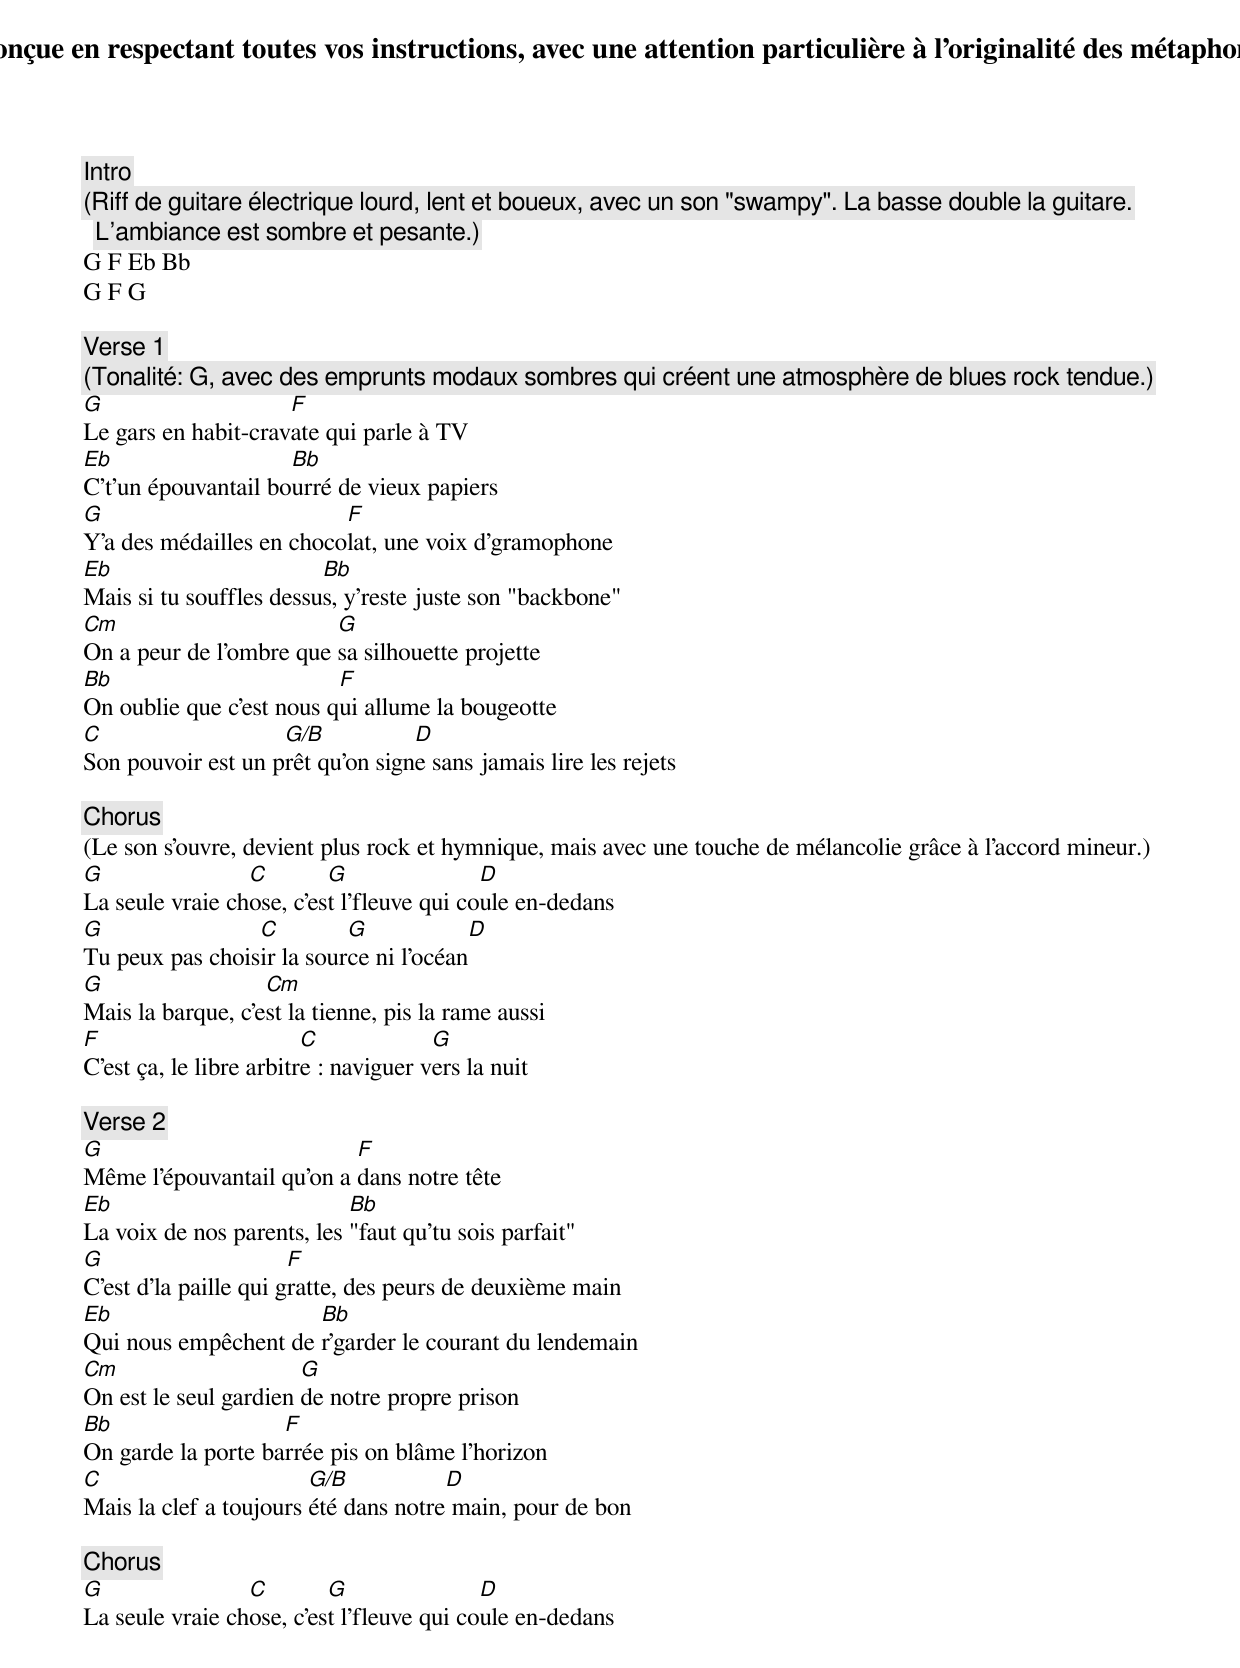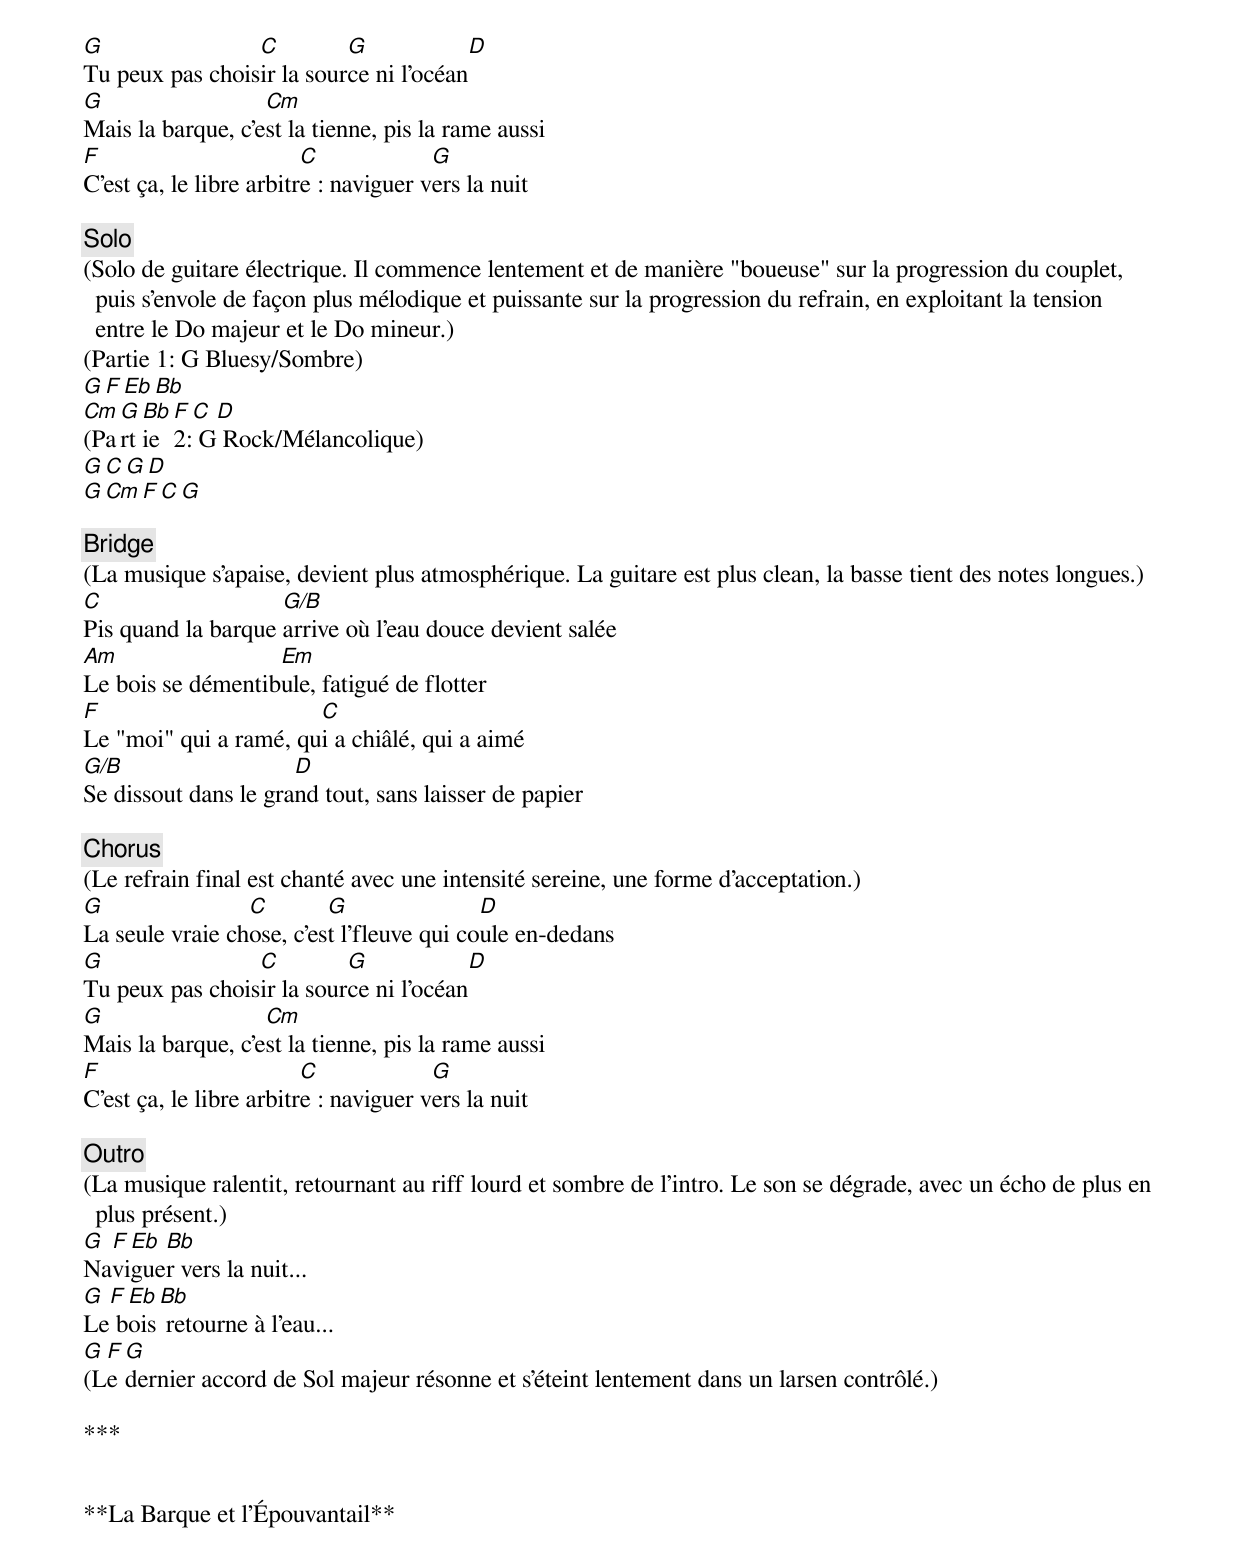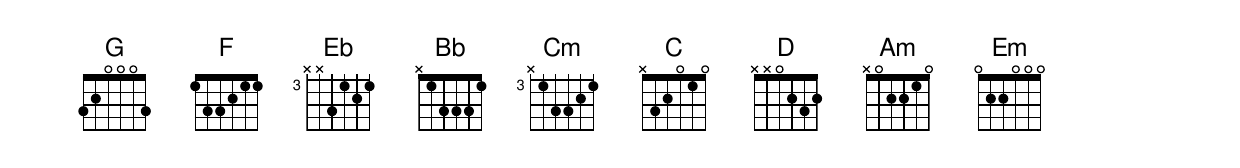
Absolument. Voici une nouvelle chanson conçue en respectant toutes vos instructions, avec une attention particulière à l'originalité des métaphores par rapport aux chansons précédentes.

[Intro]
(Riff de guitare électrique lourd, lent et boueux, avec un son "swampy". La basse double la guitare. L'ambiance est sombre et pesante.)
G F Eb Bb
G F G

[Verse 1]
(Tonalité: G, avec des emprunts modaux sombres qui créent une atmosphère de blues rock tendue.)
G                    F
Le gars en habit-cravate qui parle à TV
Eb                   Bb
C't'un épouvantail bourré de vieux papiers
G                         F
Y'a des médailles en chocolat, une voix d'gramophone
Eb                       Bb
Mais si tu souffles dessus, y'reste juste son "backbone"
Cm                       G
On a peur de l'ombre que sa silhouette projette
Bb                        F
On oublie que c'est nous qui allume la bougeotte
C                   G/B           D
Son pouvoir est un prêt qu'on signe sans jamais lire les rejets

[Chorus]
(Le son s'ouvre, devient plus rock et hymnique, mais avec une touche de mélancolie grâce à l'accord mineur.)
G                C        G                D
La seule vraie chose, c'est l'fleuve qui coule en-dedans
G                C         G              D
Tu peux pas choisir la source ni l'océan
G                  Cm
Mais la barque, c'est la tienne, pis la rame aussi
F                        C             G
C'est ça, le libre arbitre : naviguer vers la nuit

[Verse 2]
G                          F
Même l'épouvantail qu'on a dans notre tête
Eb                          Bb
La voix de nos parents, les "faut qu'tu sois parfait"
G                      F
C'est d'la paille qui gratte, des peurs de deuxième main
Eb                    Bb
Qui nous empêchent de r'garder le courant du lendemain
Cm                     G
On est le seul gardien de notre propre prison
Bb                  F
On garde la porte barrée pis on blâme l'horizon
C                       G/B           D
Mais la clef a toujours été dans notre main, pour de bon

[Chorus]
G                C        G                D
La seule vraie chose, c'est l'fleuve qui coule en-dedans
G                C         G              D
Tu peux pas choisir la source ni l'océan
G                  Cm
Mais la barque, c'est la tienne, pis la rame aussi
F                        C             G
C'est ça, le libre arbitre : naviguer vers la nuit

[Solo]
(Solo de guitare électrique. Il commence lentement et de manière "boueuse" sur la progression du couplet, puis s'envole de façon plus mélodique et puissante sur la progression du refrain, en exploitant la tension entre le Do majeur et le Do mineur.)
(Partie 1: G Bluesy/Sombre)
G F Eb Bb
Cm G Bb F C D
(Partie 2: G Rock/Mélancolique)
G C G D
G Cm F C G

[Bridge]
(La musique s'apaise, devient plus atmosphérique. La guitare est plus clean, la basse tient des notes longues.)
C                   G/B
Pis quand la barque arrive où l'eau douce devient salée
Am                 Em
Le bois se démentibule, fatigué de flotter
F                      C
Le "moi" qui a ramé, qui a chiâlé, qui a aimé
G/B                   D
Se dissout dans le grand tout, sans laisser de papier

[Chorus]
(Le refrain final est chanté avec une intensité sereine, une forme d'acceptation.)
G                C        G                D
La seule vraie chose, c'est l'fleuve qui coule en-dedans
G                C         G              D
Tu peux pas choisir la source ni l'océan
G                  Cm
Mais la barque, c'est la tienne, pis la rame aussi
F                        C             G
C'est ça, le libre arbitre : naviguer vers la nuit

[Outro]
(La musique ralentit, retournant au riff lourd et sombre de l'intro. Le son se dégrade, avec un écho de plus en plus présent.)
G F Eb Bb
Naviguer vers la nuit...
G F Eb Bb
Le bois retourne à l'eau...
G F G
(Le dernier accord de Sol majeur résonne et s'éteint lentement dans un larsen contrôlé.)

***


**La Barque et l'Épouvantail**
